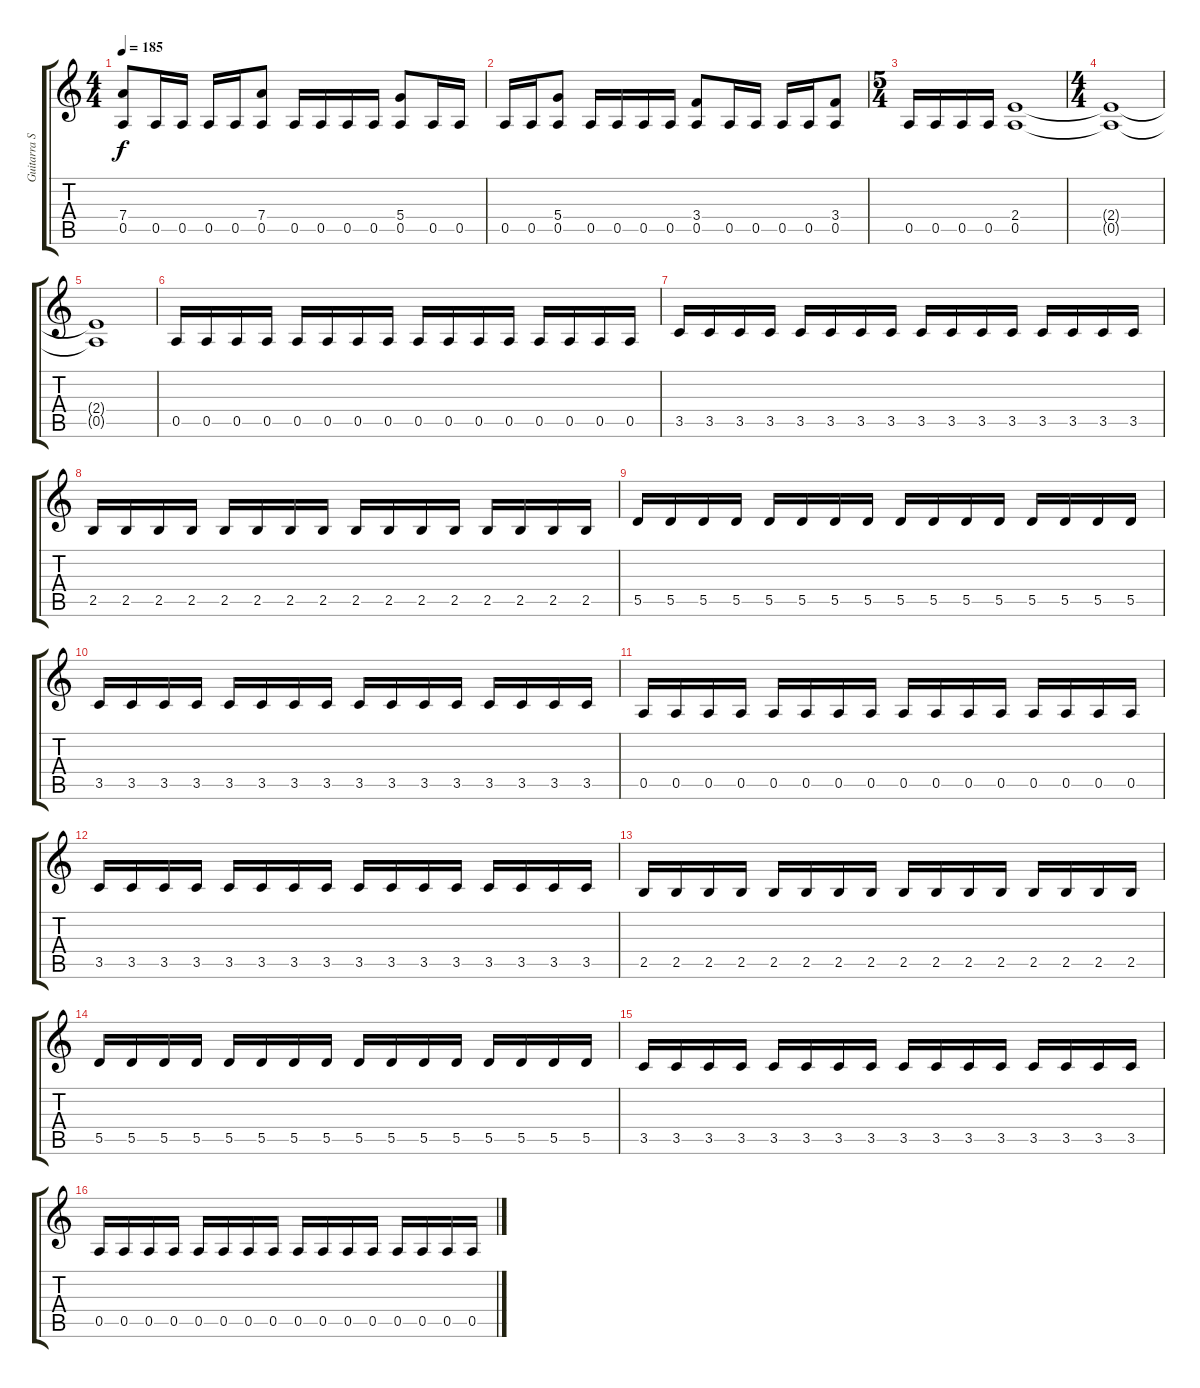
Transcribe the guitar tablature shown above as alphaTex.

\track ("Guitarra Solista" "Guitarra S") {instrument distortionguitar}
\staff {score tabs}
\tuning (E4 B3 G3 D3 A2 E2) {hide}
\ts (4 4)
\tempo 185
\clef g2
\ks c
(7.4 0.5).8{dy f} 0.5.16 0.5.16 0.5.16 0.5.16 (7.4 0.5).8 0.5.16 0.5.16 0.5.16 0.5.16 (5.4 0.5).8 0.5.16 0.5.16 |
0.5.16 0.5.16 (5.4 0.5).8 0.5.16 0.5.16 0.5.16 0.5.16 (3.4 0.5).8 0.5.16 0.5.16 0.5.16 0.5.16 (3.4 0.5).8 |
\ts (5 4)
0.5.16 0.5.16 0.5.16 0.5.16 (2.4 0.5).1 |
\ts (4 4)
(2.4{t} 0.5{t}).1 |
(2.4{t} 0.5{t}).1 |
0.5.16 0.5.16 0.5.16 0.5.16 0.5.16 0.5.16 0.5.16 0.5.16 0.5.16 0.5.16 0.5.16 0.5.16 0.5.16 0.5.16 0.5.16 0.5.16 |
3.5.16 3.5.16 3.5.16 3.5.16 3.5.16 3.5.16 3.5.16 3.5.16 3.5.16 3.5.16 3.5.16 3.5.16 3.5.16 3.5.16 3.5.16 3.5.16 |
2.5.16 2.5.16 2.5.16 2.5.16 2.5.16 2.5.16 2.5.16 2.5.16 2.5.16 2.5.16 2.5.16 2.5.16 2.5.16 2.5.16 2.5.16 2.5.16 |
5.5.16 5.5.16 5.5.16 5.5.16 5.5.16 5.5.16 5.5.16 5.5.16 5.5.16 5.5.16 5.5.16 5.5.16 5.5.16 5.5.16 5.5.16 5.5.16 |
3.5.16 3.5.16 3.5.16 3.5.16 3.5.16 3.5.16 3.5.16 3.5.16 3.5.16 3.5.16 3.5.16 3.5.16 3.5.16 3.5.16 3.5.16 3.5.16 |
0.5.16 0.5.16 0.5.16 0.5.16 0.5.16 0.5.16 0.5.16 0.5.16 0.5.16 0.5.16 0.5.16 0.5.16 0.5.16 0.5.16 0.5.16 0.5.16 |
3.5.16 3.5.16 3.5.16 3.5.16 3.5.16 3.5.16 3.5.16 3.5.16 3.5.16 3.5.16 3.5.16 3.5.16 3.5.16 3.5.16 3.5.16 3.5.16 |
2.5.16 2.5.16 2.5.16 2.5.16 2.5.16 2.5.16 2.5.16 2.5.16 2.5.16 2.5.16 2.5.16 2.5.16 2.5.16 2.5.16 2.5.16 2.5.16 |
5.5.16 5.5.16 5.5.16 5.5.16 5.5.16 5.5.16 5.5.16 5.5.16 5.5.16 5.5.16 5.5.16 5.5.16 5.5.16 5.5.16 5.5.16 5.5.16 |
3.5.16 3.5.16 3.5.16 3.5.16 3.5.16 3.5.16 3.5.16 3.5.16 3.5.16 3.5.16 3.5.16 3.5.16 3.5.16 3.5.16 3.5.16 3.5.16 |
0.5.16 0.5.16 0.5.16 0.5.16 0.5.16 0.5.16 0.5.16 0.5.16 0.5.16 0.5.16 0.5.16 0.5.16 0.5.16 0.5.16 0.5.16 0.5.16
